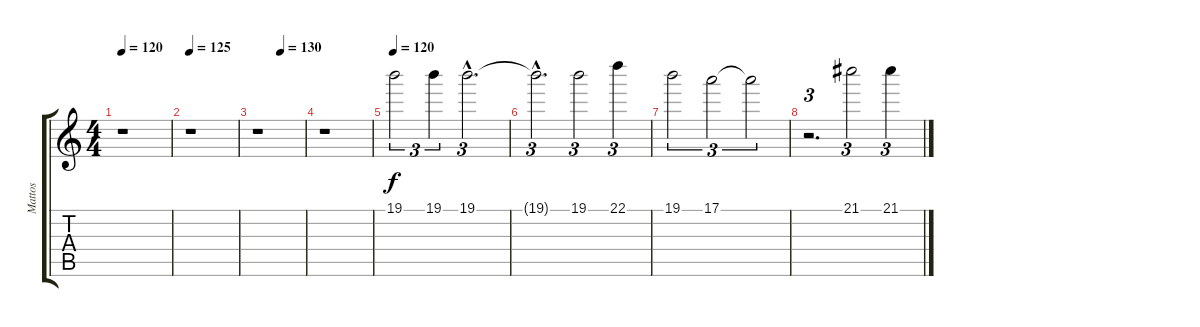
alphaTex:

\track ("Mattos" "Mattos") {instrument electricguitarclean}
\staff {score tabs}
\tuning (E4 B3 G3 D3 A2 E2) {hide}
\ts (4 4)
\tempo 120
\clef g2
\ks c
r.1{dy f} |
\tempo 125
r.1 |
\tempo (130 0.5)
r.1 |
r.1 |
\tempo 120
19.1.2{tu (3 2) instrument electricguitarclean} 19.1.4{tu (3 2)} 19.1{hac}.2{d tu (3 2)} |
19.1{hac t}.2{d tu (3 2)} 19.1.2{tu (3 2)} 22.1.4{tu (3 2)} |
19.1.2{tu (3 2)} 17.1.2{tu (3 2)} 17.1{t}.2{tu (3 2)} |
r.2{d tu (3 2)} 21.1.2{tu (3 2)} 21.1.4{tu (3 2)}
